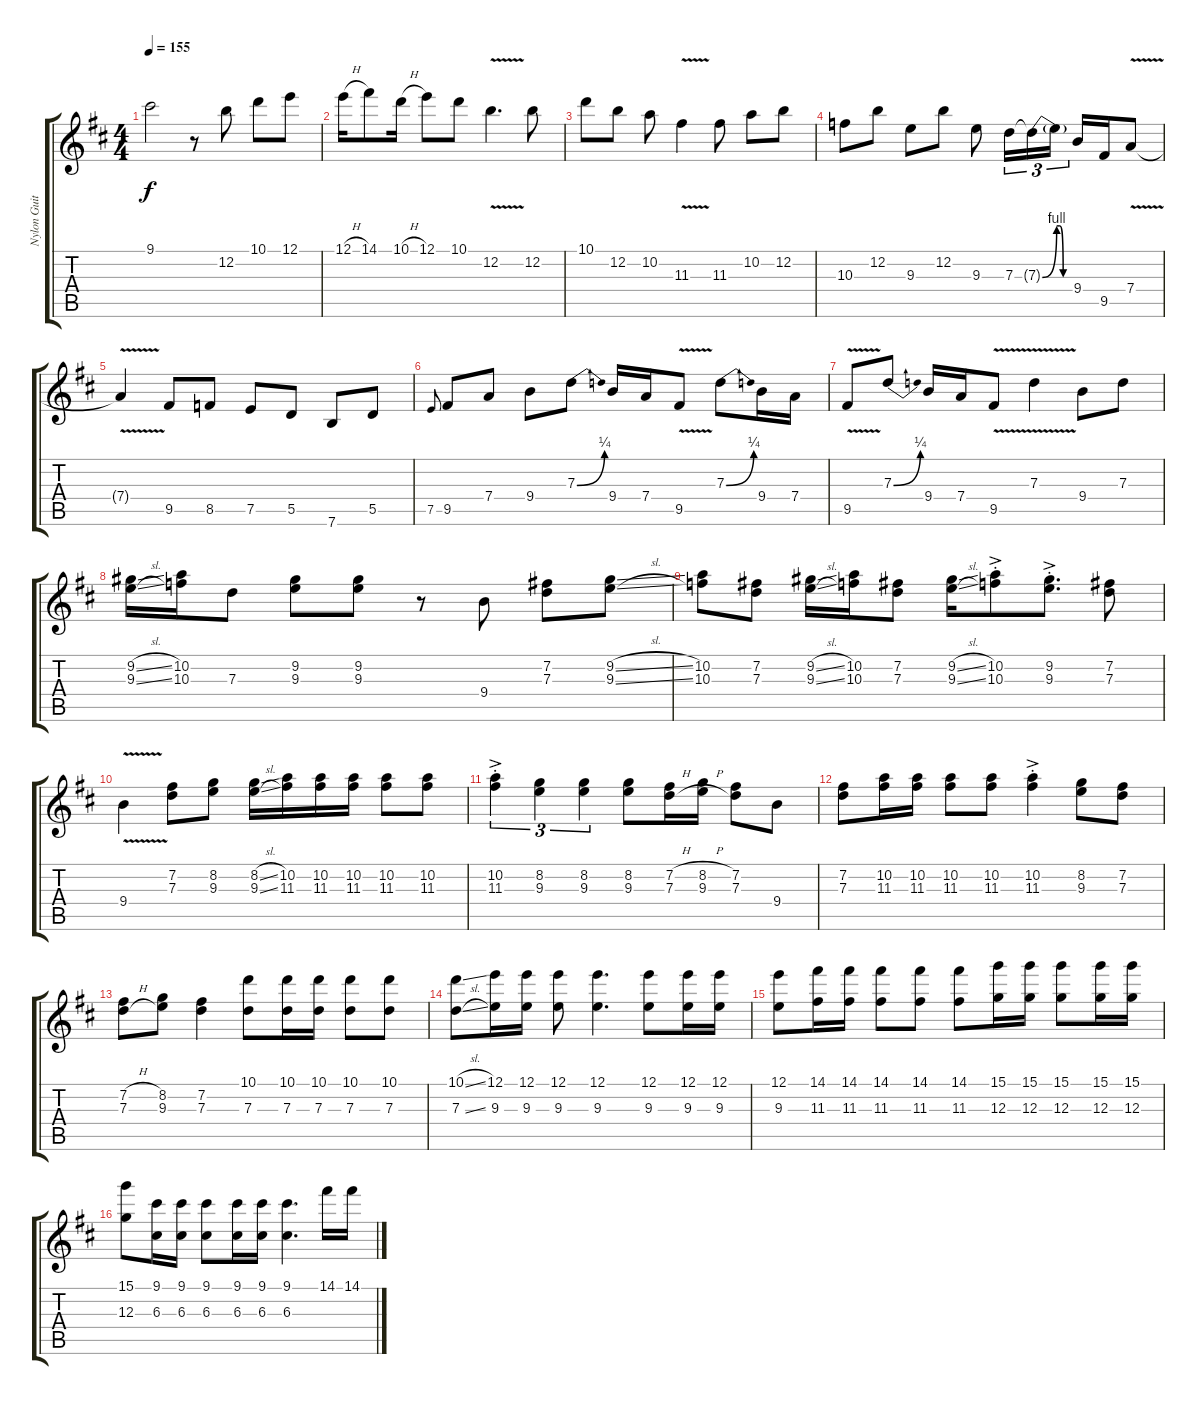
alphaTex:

\track ("Nylon Guitar" "Nylon Guit") {instrument acousticguitarnylon}
\staff {score tabs}
\tuning (E4 B3 G3 D3 A2 E2) {hide}
\ts (4 4)
\tempo 155
\clef g2
\ks bminor
9.1.2{dy f} r.8 12.2.8 10.1.8 12.1.8 |
12.1{h}.16 14.1.8 10.1{h}.16 12.1.8 10.1.8 12.2{v}.4{d} 12.2.8 |
10.1.8 12.2.8 10.2.8 11.3{v}.4 11.3.8 10.2.8 12.2.8 |
10.3.8 12.2.8 9.3.8 12.2.8 9.3.8 7.3.16{tu (3 2)} 7.3{be (bend 0 0 60 4) t}.16{tu (3 2)} 7.3{be (custom 0 4 15 4 30 0 60 0) t}.16{tu (3 2)} 9.4.16 9.5.16 7.4{v}.8 |
7.4{v t}.4 9.5.8 8.5.8 7.5.8 5.5.8 7.6.8 5.5.8 |
7.5.8{gr onbeat} 9.5.8 7.4.8 9.4.8 7.3{be (bend 0 0 60 1)}.8 9.4.16 7.4.16 9.5{v}.8 7.3{be (bend 0 0 60 1)}.8 9.4.16 7.4.16 |
9.5{v}.8 7.3{be (bend 0 0 60 1)}.8 9.4.16 7.4.16 9.5{v}.8 7.3{v}.4 9.4.8 7.3.8 |
(9.2{sl} 9.3{sl}).16 (10.2 10.3).16 7.3.8 (9.2 9.3).8 (9.2 9.3).8 r.8 9.4.8 (7.2 7.3).8 (9.2{sl} 9.3{sl}).8 |
(10.2 10.3).8 (7.2 7.3).8 (9.2{sl} 9.3{sl}).16 (10.2 10.3).16 (7.2 7.3).8 (9.2{sl} 9.3{sl}).16 (10.2{ac st} 10.3{ac st}).8 (9.2{ac st} 9.3{ac st}).8{d} (7.2 7.3).8 |
9.4{v}.4 (7.2 7.3).8 (8.2 9.3).8 (8.2{sl} 9.3{sl}).16 (10.2 11.3).16 (10.2 11.3).16 (10.2 11.3).16 (10.2 11.3).8 (10.2 11.3).8 |
(10.2{ac st} 11.3{ac st}).4{tu (3 2)} (8.2 9.3).4{tu (3 2)} (8.2 9.3).4{tu (3 2)} (8.2 9.3).8 (7.2{h} 7.3{h}).16 (8.2{h} 9.3{h}).16 (7.2 7.3).8 9.4.8 |
(7.2 7.3).8 (10.2 11.3).16 (10.2 11.3).16 (10.2 11.3).8 (10.2 11.3).8 (10.2{ac st} 11.3{ac st}).4 (8.2 9.3).8 (7.2 7.3).8 |
(7.2{h} 7.3{h}).8 (8.2 9.3).8 (7.2 7.3).4 (10.1 7.3).8 (10.1 7.3).16 (10.1 7.3).16 (10.1 7.3).8 (10.1 7.3).8 |
(10.1{sl} 7.3{sl}).8 (12.1 9.3).16 (12.1 9.3).16 (12.1 9.3).8 (12.1 9.3).4{d} (12.1 9.3).8 (12.1 9.3).16 (12.1 9.3).16 |
(12.1 9.3).8 (14.1 11.3).16 (14.1 11.3).16 (14.1 11.3).8 (14.1 11.3).8 (14.1 11.3).8 (15.1 12.3).16 (15.1 12.3).16 (15.1 12.3).8 (15.1 12.3).16 (15.1 12.3).16 |
(15.1 12.3).8 (9.1 6.3).16 (9.1 6.3).16 (9.1 6.3).8 (9.1 6.3).16 (9.1 6.3).16 (9.1 6.3).4{d} 14.1.16 14.1.16
